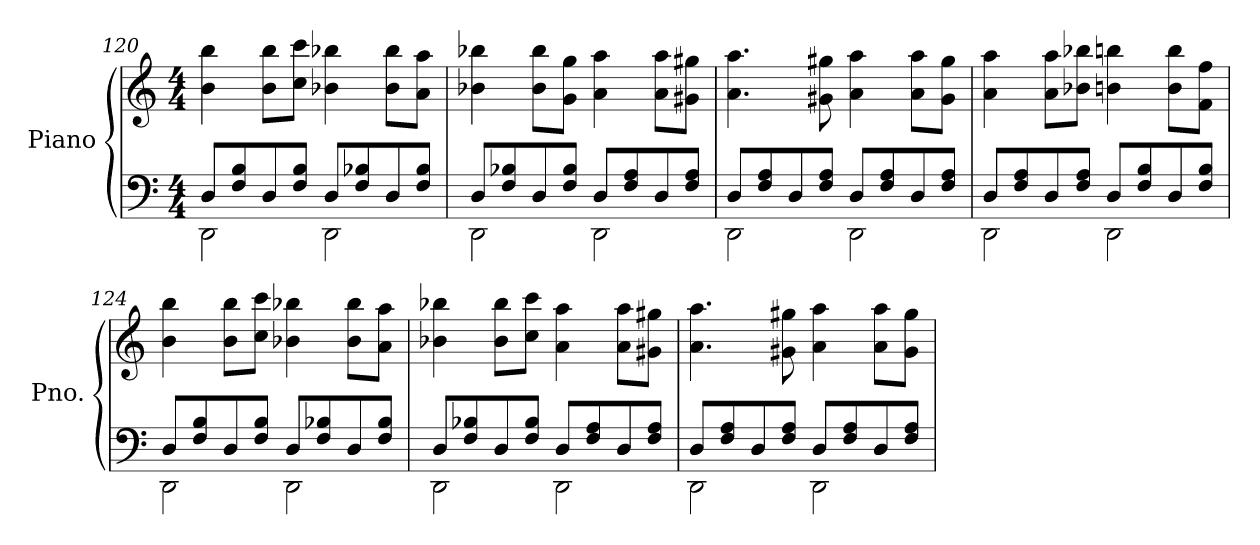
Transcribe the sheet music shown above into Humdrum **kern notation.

**kern	**kern
*part1	*part1
*staff2	*staff1
*I"Piano	*
*I'Pno.	*
*clefF4	*clefG2
*k[]	*k[]
*M4/4	*M4/4
=120	=120
*^	*
8D/L	2DD\	4b\ 4bb\
8F/ 8B/	.	.
8D/	.	8b\ 8bb\L
8F/ 8B/J	.	8cc\ 8ccc\J
8D/L	2DD\	4b-X\ 4bb-X\
8F/ 8B-X/	.	.
8D/	.	8b-\ 8bb-\L
8F/ 8B-/J	.	8a\ 8aa\J
=121	=121	=121
8D/L	2DD\	4b-X\ 4bb-X\
8F/ 8B-X/	.	.
8D/	.	8b-\ 8bb-\L
8F/ 8B-/J	.	8g\ 8gg\J
8D/L	2DD\	4a\ 4aa\
8F/ 8A/	.	.
8D/	.	8a\ 8aa\L
8F/ 8A/J	.	8g#X\ 8gg#X\J
!!LO:LB:g=z
=122	=122	=122
8D/L	2DD\	4.a\ 4.aa\
8F/ 8A/	.	.
8D/	.	.
8F/ 8A/J	.	8g#X\ 8gg#X\
8D/L	2DD\	4a\ 4aa\
8F/ 8A/	.	.
8D/	.	8a\ 8aa\L
8F/ 8A/J	.	8g#\ 8gg#\J
=123	=123	=123
8D/L	2DD\	4a\ 4aa\
8F/ 8A/	.	.
8D/	.	8a\ 8aa\L
8F/ 8A/J	.	8b-X\ 8bb-X\J
8D/L	2DD\	4bn\ 4bbn\
8F/ 8B/	.	.
8D/	.	8b\ 8bb\L
8F/ 8B/J	.	8f\ 8ff\J
=124	=124	=124
8D/L	2DD\	4b\ 4bb\
8F/ 8B/	.	.
8D/	.	8b\ 8bb\L
8F/ 8B/J	.	8cc\ 8ccc\J
8D/L	2DD\	4b-X\ 4bb-X\
8F/ 8B-X/	.	.
8D/	.	8b-\ 8bb-\L
8F/ 8B-/J	.	8a\ 8aa\J
=125	=125	=125
8D/L	2DD\	4b-X\ 4bb-X\
8F/ 8B-X/	.	.
8D/	.	8b-\ 8bb-\L
8F/ 8B-/J	.	8cc\ 8ccc\J
8D/L	2DD\	4a\ 4aa\
8F/ 8A/	.	.
8D/	.	8a\ 8aa\L
8F/ 8A/J	.	8g#X\ 8gg#X\J
=126	=126	=126
8D/L	2DD\	4.a\ 4.aa\
8F/ 8A/	.	.
8D/	.	.
8F/ 8A/J	.	8g#X\ 8gg#X\
8D/L	2DD\	4a\ 4aa\
8F/ 8A/	.	.
8D/	.	8a\ 8aa\L
8F/ 8A/J	.	8g#\ 8gg#\J
*v	*v	*
=	=
*-	*-
